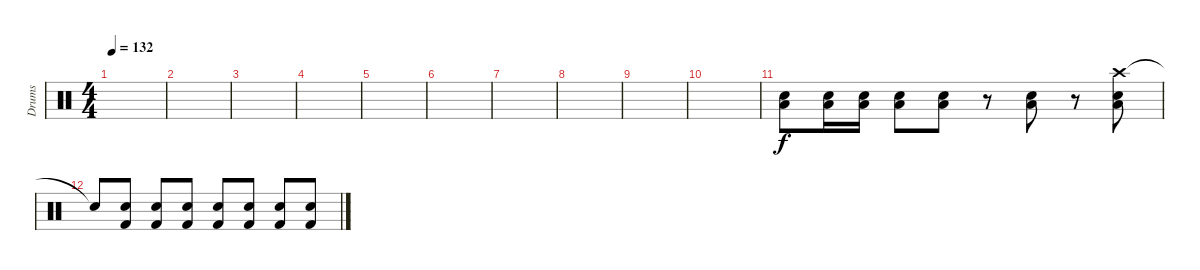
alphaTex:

\track ("Drums" "Drums") {instrument percussion}
\staff {score}
\articulation defaults
\ts (4 4)
\tempo 132
\clef neutral
\ks c
|
|
|
|
|
|
|
|
|
|
("Electric Snare (hit)" "Low Tom (hit)").8 ("Low Tom (hit)" "Electric Snare (hit)").16 ("Low Tom (hit)" "Electric Snare (hit)").16 ("Low Tom (hit)" "Electric Snare (hit)").8 ("Low Tom (hit)" "Electric Snare (hit)").8 r.8 ("Low Tom (hit)" "Electric Snare (hit)").8 r.8 ("Crash high (hit)" "Low Tom (hit)" "Electric Snare (hit)").8 |
"Snare (hit)"{t}.8 ("Electric Snare (hit)" "Kick (hit) 2").8 ("Electric Snare (hit)" "Kick (hit) 2").8 ("Electric Snare (hit)" "Kick (hit) 2").8 ("Electric Snare (hit)" "Kick (hit) 2").8 ("Electric Snare (hit)" "Kick (hit) 2").8 ("Electric Snare (hit)" "Kick (hit) 2").8 ("Electric Snare (hit)" "Kick (hit) 2").8
